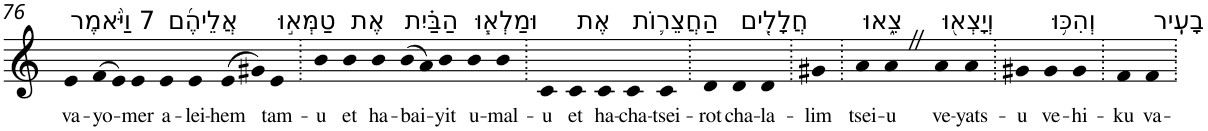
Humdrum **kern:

**kern	**text
*part1	*part1
*staff1	*staff1
*I"Piano	*
*I'Pno	*
!!LO:PB:g=z
*clefG2	*
*k[]	*
=76	=76
!LO:TX:a:t=7 וַיֹּ֨אמֶר	!
!	!LO:LY:b
4e	va-
!	!LO:LY:b
(>8f	-yo-
8e)	.
!	!LO:LY:b
4e	-mer
!LO:TX:a:t=אֲלֵיהֶ֜ם	!
!	!LO:LY:b
4e	a-
!	!LO:LY:b
4e	-lei-
!	!LO:LY:b
(>8e	-hem
8g#X)	.
!LO:TX:a:t=טַמְּא֣וּ	!
!	!LO:LY:b
4e	tam-
=77.	=77.
!	!LO:LY:b
4b	-u
!LO:TX:a:t=אֶת	!
!	!LO:LY:b
4b	et
!LO:TX:a:t=הַבַּ֗יִת	!
!	!LO:LY:b
4b	ha-
!	!LO:LY:b
(>8b	-bai-
8a)	.
!	!LO:LY:b
4b	-yit
!LO:TX:a:t=וּמַלְא֧וּ	!
!	!LO:LY:b
4b	u-
!	!LO:LY:b
4b	-mal-
=78.	=78.
!	!LO:LY:b
4c	-u
!LO:TX:a:t=אֶת	!
!	!LO:LY:b
4c	et
!LO:TX:a:t=הַחֲצֵר֛וֹת	!
!	!LO:LY:b
4c	ha-
!	!LO:LY:b
4c	-cha-
!	!LO:LY:b
4c	-tsei-
=79.	=79.
!	!LO:LY:b
4d	-rot
!LO:TX:a:t=חֲלָלִ֖ים	!
!	!LO:LY:b
4d	cha-
!	!LO:LY:b
4d	-la-
=80.	=80.
!	!LO:LY:b
4g#X	-lim
=81.	=81.
!LO:TX:a:t=צֵ֑אוּ	!
!	!LO:LY:b
4a	tsei-
!	!LO:LY:b
4aZ	-u
!LO:TX:a:t=וְיָצְא֖וּ	!
!	!LO:LY:b
4a	ve-
!	!LO:LY:b
4a	-yats-
=82.	=82.
!	!LO:LY:b
4g#X	-u
!LO:TX:a:t=וְהִכּ֥וּ	!
!	!LO:LY:b
4g#	ve-
!	!LO:LY:b
4g#	-hi-
=83.	=83.
!	!LO:LY:b
4f	-ku
!LO:TX:a:t=בָעִֽיר	!
!	!LO:LY:b
4f	va-
=.	=.
*-	*-
